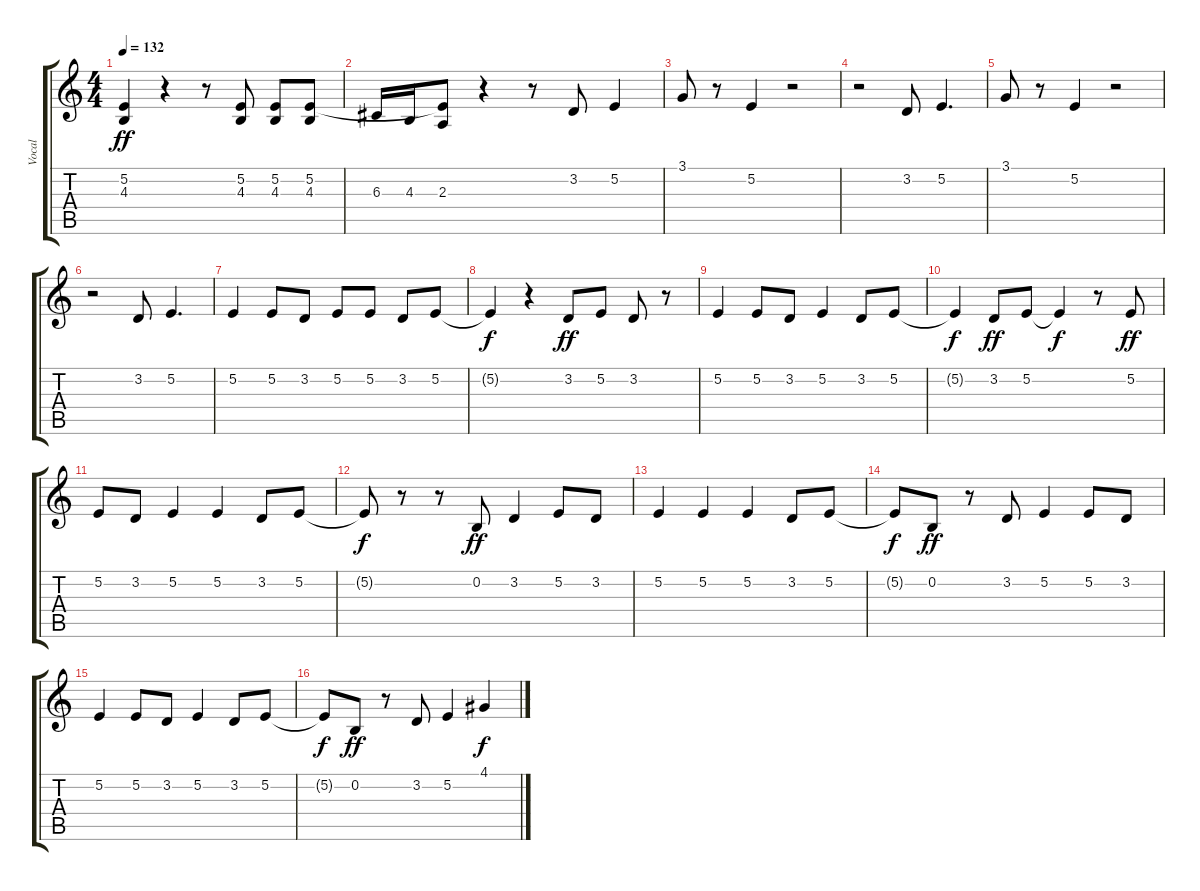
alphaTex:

\track ("Vocal" "Vocal") {instrument altosax}
\staff {score tabs}
\tuning (E4 B3 G3 D3 A2 E2) {hide}
\ts (4 4)
\tempo 132
\clef g2
\ks c
(5.2 4.3).4{dy ff} r.4 r.8 (5.2 4.3).8 (5.2 4.3).8 (5.2 4.3).8 |
6.3.16 4.3.16 (5.2{t} 2.3).8 r.4 r.8 3.2.8 5.2.4 |
3.1.8 r.8 5.2.4 r.2 |
r.2 3.2.8 5.2.4{d} |
3.1.8 r.8 5.2.4 r.2 |
r.2 3.2.8 5.2.4{d} |
5.2.4 5.2.8 3.2.8 5.2.8 5.2.8 3.2.8 5.2.8 |
5.2{t}.4{dy f} r.4 3.2.8{dy ff} 5.2.8 3.2.8 r.8 |
5.2.4 5.2.8 3.2.8 5.2.4 3.2.8 5.2.8 |
5.2{t}.4{dy f} 3.2.8{dy ff} 5.2.8 5.2{t}.4{dy f} r.8 5.2.8{dy ff} |
5.2.8 3.2.8 5.2.4 5.2.4 3.2.8 5.2.8 |
5.2{t}.8{dy f} r.8 r.8 0.2.8{dy ff} 3.2.4 5.2.8 3.2.8 |
5.2.4 5.2.4 5.2.4 3.2.8 5.2.8 |
5.2{t}.8{dy f} 0.2.8{dy ff} r.8 3.2.8 5.2.4 5.2.8 3.2.8 |
5.2.4 5.2.8 3.2.8 5.2.4 3.2.8 5.2.8 |
5.2{t}.8{dy f} 0.2.8{dy ff} r.8 3.2.8 5.2.4 4.1.4{dy f}
